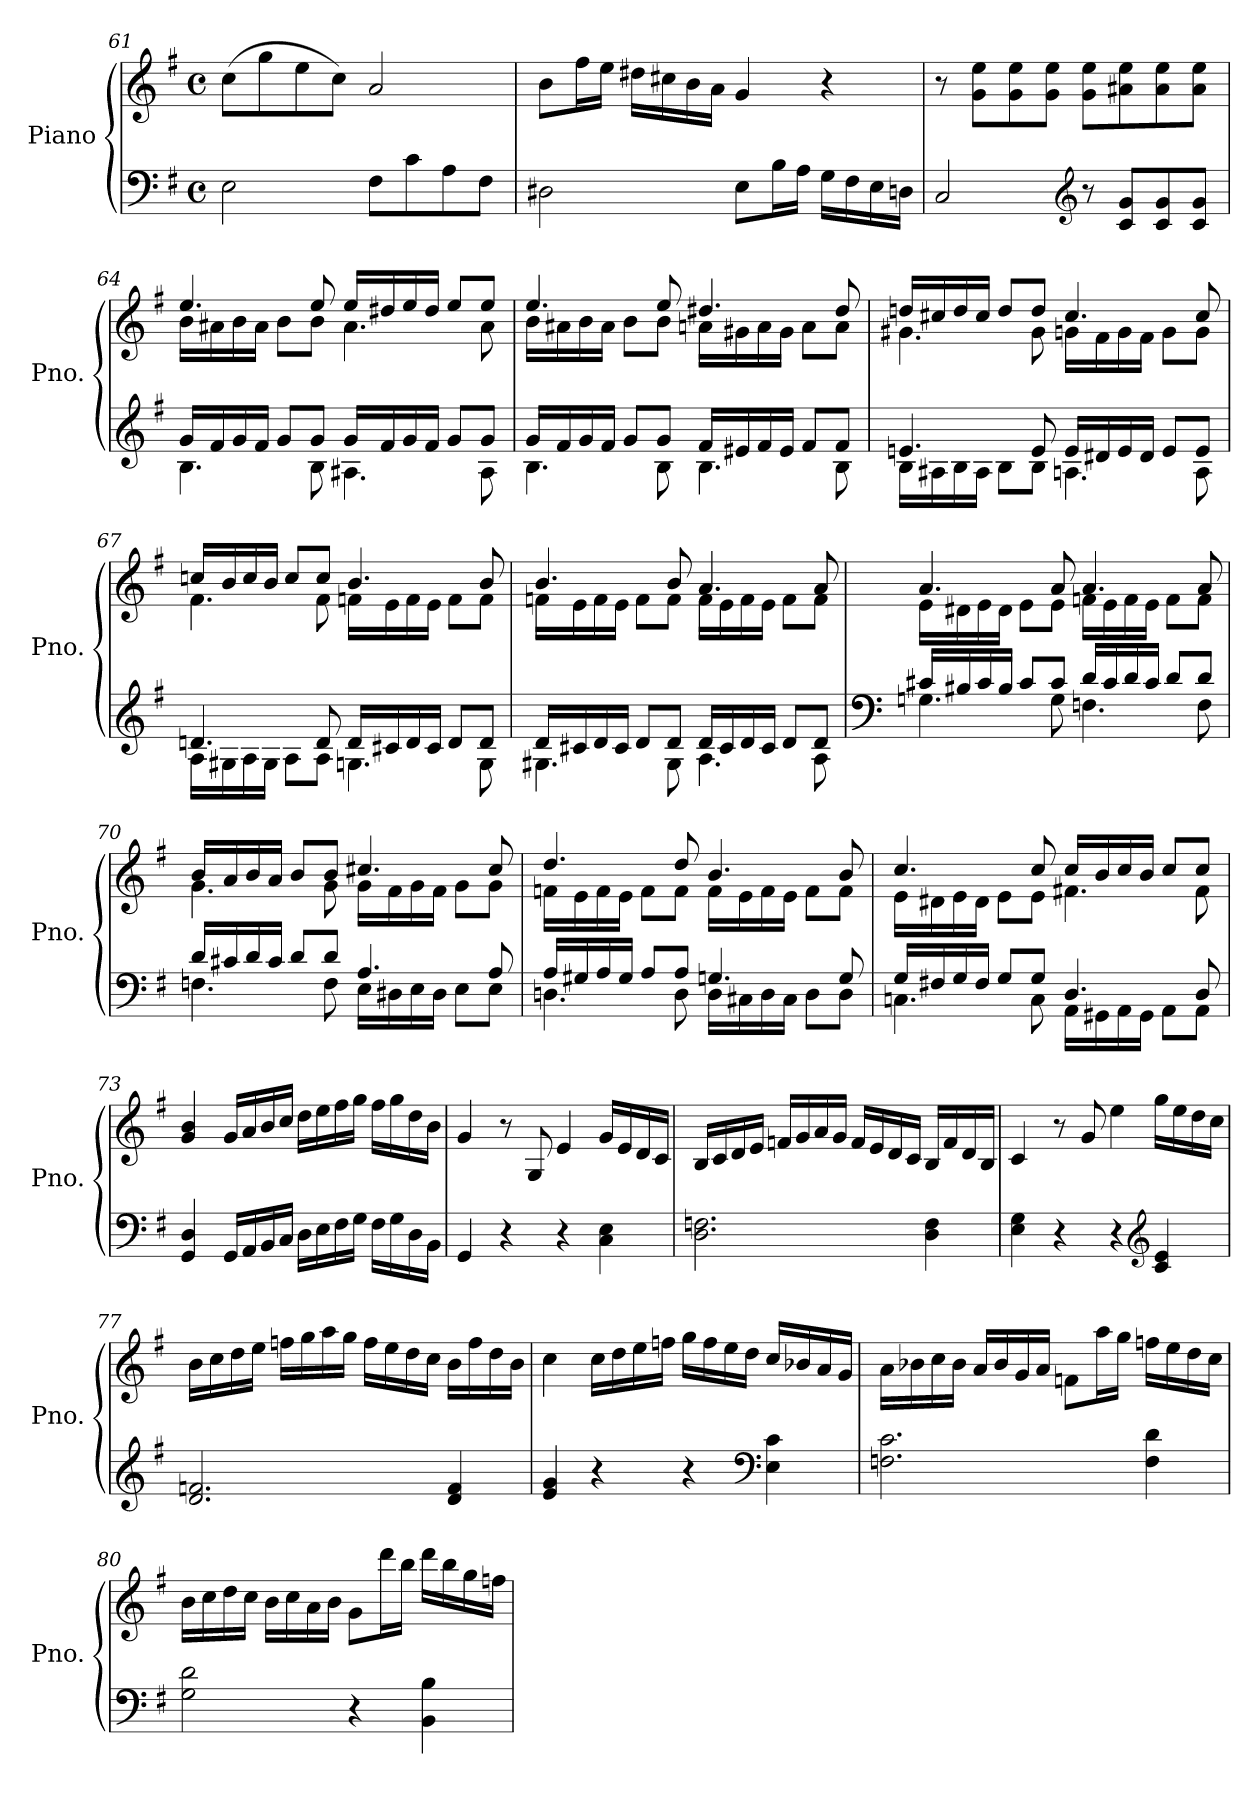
**kern	**kern
*part1	*part1
*staff2	*staff1
*I"Piano	*
*I'Pno.	*
*clefF4	*clefG2
*k[f#]	*k[f#]
*G:	*G:
*M4/4	*M4/4
*met(c)	*met(c)
=61	=61
2E\	(8cc\L
.	8gg\
.	8ee\
.	8cc\J)
8F#\L	2a/
8c\	.
8A\	.
8F#\J	.
=62	=62
2D#X\	8b\L
.	16ff#\L
.	16ee\JJ
.	16dd#X\LL
.	16cc#X\
.	16b\
.	16a\JJ
8E\L	4g/
16B\L	.
16A\JJ	.
16G\LL	4r
16F#\	.
16E\	.
16Dn\JJ	.
!!LO:LB:g=z
=63	=63
2C/	8r
.	8g\ 8ee\L
.	8g\ 8ee\
.	8g\ 8ee\J
*clefG2	*
8r	8g\ 8ee\L
8c/ 8g/L	8a#X\ 8ee\
8c/ 8g/	8a#\ 8ee\
8c/ 8g/J	8a#\ 8ee\J
=64	=64
*^	*^
16g/LL	4.B\	4.ee/	16b\LL
16f#/	.	.	16a#X\
16g/	.	.	16b\
16f#/JJ	.	.	16a#\JJ
8g/L	.	.	8b\L
8g/J	8B\	8ee/	8b\J
16g/LL	4.A#X\	16ee/LL	4.a#\
16f#/	.	16dd#X/	.
16g/	.	16ee/	.
16f#/JJ	.	16dd#/JJ	.
8g/L	.	8ee/L	.
8g/J	8A#\	8ee/J	8a#\
=65	=65	=65	=65
16g/LL	4.B\	4.ee/	16b\LL
16f#/	.	.	16a#X\
16g/	.	.	16b\
16f#/JJ	.	.	16a#\JJ
8g/L	.	.	8b\L
8g/J	8B\	8ee/	8b\J
16f#/LL	4.B\	4.dd#X/	16an\LL
16e#X/	.	.	16g#X\
16f#/	.	.	16a\
16e#/JJ	.	.	16g#\JJ
8f#/L	.	.	8a\L
8f#/J	8B\	8dd#/	8a\J
!!LO:LB:g=z	!!
=66	=66	=66	=66
4.en/	16B\LL	16ddn/LL	4.g#X\
.	16A#X\	16cc#X/	.
.	16B\	16dd/	.
.	16A#\JJ	16cc#/JJ	.
.	8B\L	8dd/L	.
8e/	8B\J	8dd/J	8g#\
16e/LL	4.An\	4.cc#/	16gn\LL
16d#X/	.	.	16f#\
16e/	.	.	16g\
16d#/JJ	.	.	16f#\JJ
8e/L	.	.	8g\L
8e/J	8A\	8cc#/	8g\J
=67	=67	=67	=67
4.dn/	16A\LL	16ccn/LL	4.f#\
.	16G#X\	16b/	.
.	16A\	16cc/	.
.	16G#\JJ	16b/JJ	.
.	8A\L	8cc/L	.
8d/	8A\J	8cc/J	8f#\
16d/LL	4.Gn\	4.b/	16fn\LL
16c#X/	.	.	16e\
16d/	.	.	16f\
16c#/JJ	.	.	16e\JJ
8d/L	.	.	8f\L
8d/J	8G\	8b/	8f\J
!!LO:LB:g=z	!!
=68	=68	=68	=68
16d/LL	4.G#X\	4.b/	16fn\LL
16c#X/	.	.	16e\
16d/	.	.	16f\
16c#/JJ	.	.	16e\JJ
8d/L	.	.	8f\L
8d/J	8G#\	8b/	8f\J
16d/LL	4.A\	4.a/	16f\LL
16c#/	.	.	16e\
16d/	.	.	16f\
16c#/JJ	.	.	16e\JJ
8d/L	.	.	8f\L
8d/J	8A\	8a/	8f\J
!!LO:PB:g=z	!!
=69	=69	=69	=69
*clefF4	*	*	*
16c#X/LL	4.Gn\	4.a/	16e\LL
16B#X/	.	.	16d#X\
16c#/	.	.	16e\
16B#/JJ	.	.	16d#\JJ
8c#/L	.	.	8e\L
8c#/J	8G\	8a/	8e\J
16d/LL	4.Fn\	4.a/	16fn\LL
16c#/	.	.	16e\
16d/	.	.	16f\
16c#/JJ	.	.	16e\JJ
8d/L	.	.	8f\L
8d/J	8F\	8a/	8f\J
=70	=70	=70	=70
16d/LL	4.Fn\	16b/LL	4.g\
16c#X/	.	16a/	.
16d/	.	16b/	.
16c#/JJ	.	16a/JJ	.
8d/L	.	8b/L	.
8d/J	8F\	8b/J	8g\
4.A/	16E\LL	4.cc#X/	16g\LL
.	16D#X\	.	16f#\
.	16E\	.	16g\
.	16D#\JJ	.	16f#\JJ
.	8E\L	.	8g\L
8A/	8E\J	8cc#/	8g\J
!!LO:LB:g=z	!!
=71	=71	=71	=71
16A/LL	4.Dn\	4.dd/	16fn\LL
16G#X/	.	.	16e\
16A/	.	.	16f\
16G#/JJ	.	.	16e\JJ
8A/L	.	.	8f\L
8A/J	8D\	8dd/	8f\J
4.Gn/	16D\LL	4.b/	16f\LL
.	16C#X\	.	16e\
.	16D\	.	16f\
.	16C#\JJ	.	16e\JJ
.	8D\L	.	8f\L
8G/	8D\J	8b/	8f\J
!!LO:LB:g=z	!!
=72	=72	=72	=72
16G/LL	4.Cn\	4.cc/	16e\LL
16F#X/	.	.	16d#X\
16G/	.	.	16e\
16F#/JJ	.	.	16d#\JJ
8G/L	.	.	8e\L
8G/J	8C\	8cc/	8e\J
4.D/	16AA\LL	16cc/LL	4.f#X\
.	16GG#X\	16b/	.
.	16AA\	16cc/	.
.	16GG#\JJ	16b/JJ	.
.	8AA\L	8cc/L	.
8D/	8AA\J	8cc/J	8f#\
*v	*v	*	*
*	*v	*v
=73	=73
4GG/ 4D/	4g/ 4b/
16GG/LL	16g/LL
16AA/	16a/
16BB/	16b/
16C/JJ	16cc/JJ
16D\LL	16dd\LL
16E\	16ee\
16F#\	16ff#\
16G\JJ	16gg\JJ
16F#\LL	16ff#\LL
16G\	16gg\
16D\	16dd\
16BB\JJ	16b\JJ
=74	=74
4GG/	4g/
4r	8r
.	8G/
4r	4e/
4C\ 4E\	16g/LL
.	16e/
.	16d/
.	16c/JJ
!!LO:LB:g=z
=75	=75
2.D\ 2.Fn\	16B/LL
.	16c/
.	16d/
.	16e/JJ
.	16fn/LL
.	16g/
.	16a/
.	16g/JJ
.	16f/LL
.	16e/
.	16d/
.	16c/JJ
4D\ 4F\	16B/LL
.	16f/
.	16d/
.	16B/JJ
=76	=76
4E\ 4G\	4c/
4r	8r
.	8g/
4r	4ee\
*clefG2	*
4c/ 4e/	16gg\LL
.	16ee\
.	16dd\
.	16cc\JJ
=77	=77
2.d/ 2.fn/	16b\LL
.	16cc\
.	16dd\
.	16ee\JJ
.	16ffn\LL
.	16gg\
.	16aa\
.	16gg\JJ
.	16ff\LL
.	16ee\
.	16dd\
.	16cc\JJ
4d/ 4f/	16b\LL
.	16ff\
.	16dd\
.	16b\JJ
!!LO:LB:g=z
=78	=78
4e/ 4g/	4cc\
4r	16cc\LL
.	16dd\
.	16ee\
.	16ffn\JJ
4r	16gg\LL
.	16ff\
.	16ee\
.	16dd\JJ
*clefF4	*
4E\ 4c\	16cc/LL
.	16b-X/
.	16a/
.	16g/JJ
=79	=79
2.Fn\ 2.c\	16a\LL
.	16b-X\
.	16cc\
.	16b-\JJ
.	16a/LL
.	16b-/
.	16g/
.	16a/JJ
.	8fn\L
.	16aa\L
.	16gg\JJ
4F\ 4d\	16ffn\LL
.	16ee\
.	16dd\
.	16cc\JJ
=80	=80
2G\ 2d\	16b\LL
.	16cc\
.	16dd\
.	16cc\JJ
.	16b\LL
.	16cc\
.	16a\
.	16b\JJ
4r	8g\L
.	16ddd\L
.	16bb\JJ
4BB\ 4B\	16ddd\LL
.	16bb\
.	16gg\
.	16ffn\JJ
=	=
*-	*-
